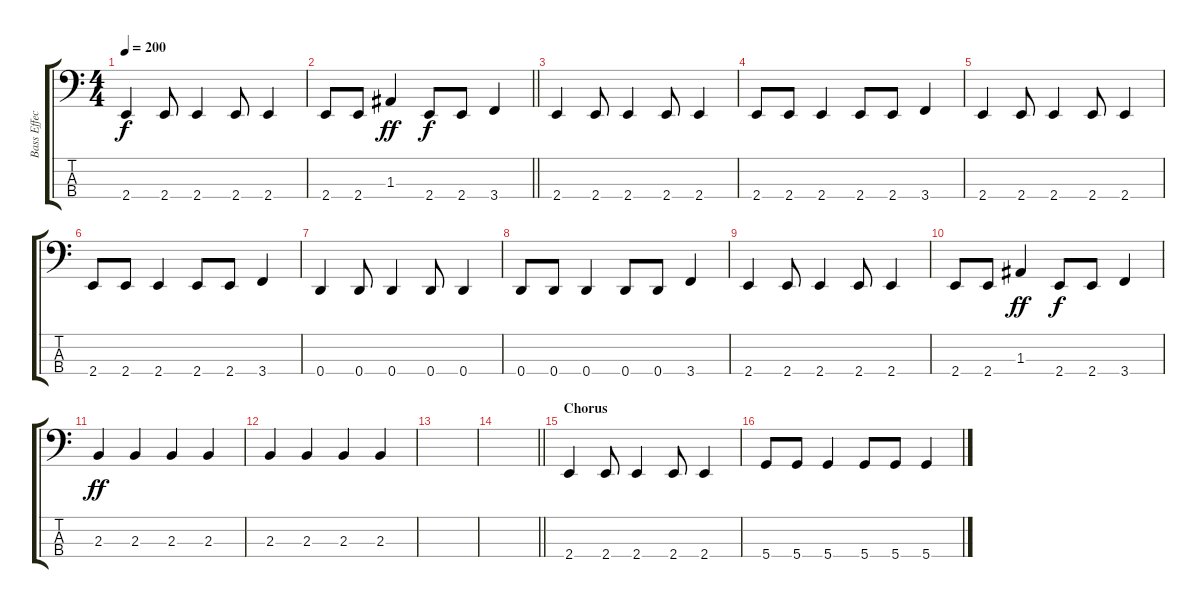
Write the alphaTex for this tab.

\track ("Bass Effect" "Bass Effec") {instrument electricbasspick}
\staff {score tabs}
\tuning (G2 D2 A1 D1) {hide}
\ts (4 4)
\tempo 200
\clef f4
\ks c
2.4.4{dy f} 2.4.8 2.4.4 2.4.8 2.4.4 |
\barLineRight lightlight
2.4.8 2.4.8 1.3.4{dy ff} 2.4.8{dy f} 2.4.8 3.4.4 |
2.4.4 2.4.8 2.4.4 2.4.8 2.4.4 |
2.4.8 2.4.8 2.4.4 2.4.8 2.4.8 3.4.4 |
2.4.4 2.4.8 2.4.4 2.4.8 2.4.4 |
2.4.8 2.4.8 2.4.4 2.4.8 2.4.8 3.4.4 |
0.4.4 0.4.8 0.4.4 0.4.8 0.4.4 |
0.4.8 0.4.8 0.4.4 0.4.8 0.4.8 3.4.4 |
2.4.4 2.4.8 2.4.4 2.4.8 2.4.4 |
2.4.8 2.4.8 1.3.4{dy ff} 2.4.8{dy f} 2.4.8 3.4.4 |
2.3.4{dy ff} 2.3.4 2.3.4 2.3.4 |
2.3.4 2.3.4 2.3.4 2.3.4 |
|
\barLineRight lightlight
|
\section ("" "Chorus")
2.4.4 2.4.8 2.4.4 2.4.8 2.4.4 |
5.4.8 5.4.8 5.4.4 5.4.8 5.4.8 5.4.4
